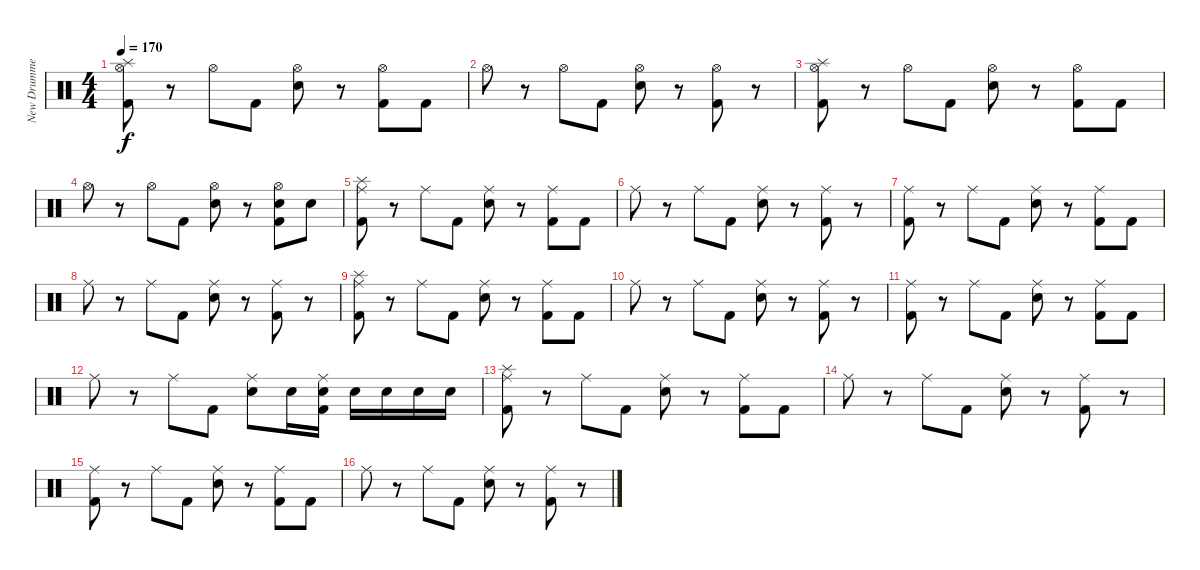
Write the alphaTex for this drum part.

\track ("New Drummer" "New Drumme") {instrument percussion}
\staff {score}
\articulation defaults
\ts (4 4)
\tempo 170
\clef neutral
\ks c
("Hi-Hat (open)" "Splash (hit)" "Kick (hit) 2").8{dy f} r.8 "Hi-Hat (open)".8 "Kick (hit) 2".8 ("Hi-Hat (open)" "Electric Snare (hit)").8 r.8 ("Hi-Hat (open)" "Kick (hit) 2").8 "Kick (hit) 2".8 |
"Hi-Hat (open)".8 r.8 "Hi-Hat (open)".8 "Kick (hit) 2".8 ("Hi-Hat (open)" "Electric Snare (hit)").8 r.8 ("Hi-Hat (open)" "Kick (hit) 2").8 r.8 |
("Hi-Hat (open)" "Splash (hit)" "Kick (hit) 2").8 r.8 "Hi-Hat (open)".8 "Kick (hit) 2".8 ("Hi-Hat (open)" "Electric Snare (hit)").8 r.8 ("Hi-Hat (open)" "Kick (hit) 2").8 "Kick (hit) 2".8 |
"Hi-Hat (open)".8 r.8 "Hi-Hat (open)".8 "Kick (hit) 2".8 ("Hi-Hat (open)" "Electric Snare (hit)").8 r.8 ("Hi-Hat (open)" "Electric Snare (hit)" "Kick (hit) 2").8 "Electric Snare (hit)".8 |
("Ride (middle)" "Splash (hit)" "Kick (hit) 2").8 r.8 "Ride (middle)".8 "Kick (hit) 2".8 ("Ride (middle)" "Electric Snare (hit)").8 r.8 ("Ride (middle)" "Kick (hit) 2").8 "Kick (hit) 2".8 |
"Ride (middle)".8 r.8 "Ride (middle)".8 "Kick (hit) 2".8 ("Ride (middle)" "Electric Snare (hit)").8 r.8 ("Ride (middle)" "Kick (hit) 2").8 r.8 |
("Ride (middle)" "Kick (hit) 2").8 r.8 "Ride (middle)".8 "Kick (hit) 2".8 ("Ride (middle)" "Electric Snare (hit)").8 r.8 ("Ride (middle)" "Kick (hit) 2").8 "Kick (hit) 2".8 |
"Ride (middle)".8 r.8 "Ride (middle)".8 "Kick (hit) 2".8 ("Ride (middle)" "Electric Snare (hit)").8 r.8 ("Ride (middle)" "Kick (hit) 2").8 r.8 |
("Ride (middle)" "Splash (hit)" "Kick (hit) 2").8 r.8 "Ride (middle)".8 "Kick (hit) 2".8 ("Ride (middle)" "Electric Snare (hit)").8 r.8 ("Ride (middle)" "Kick (hit) 2").8 "Kick (hit) 2".8 |
"Ride (middle)".8 r.8 "Ride (middle)".8 "Kick (hit) 2".8 ("Ride (middle)" "Electric Snare (hit)").8 r.8 ("Ride (middle)" "Kick (hit) 2").8 r.8 |
("Ride (middle)" "Kick (hit) 2").8 r.8 "Ride (middle)".8 "Kick (hit) 2".8 ("Ride (middle)" "Electric Snare (hit)").8 r.8 ("Ride (middle)" "Kick (hit) 2").8 "Kick (hit) 2".8 |
"Ride (middle)".8 r.8 "Ride (middle)".8 "Kick (hit) 2".8 ("Ride (middle)" "Electric Snare (hit)").8 "Electric Snare (hit)".16 ("Ride (middle)" "Electric Snare (hit)" "Kick (hit) 2").16 "Electric Snare (hit)".16 "Electric Snare (hit)".16 "Electric Snare (hit)".16 "Electric Snare (hit)".16 |
("Ride (middle)" "Splash (hit)" "Kick (hit) 2").8 r.8 "Ride (middle)".8 "Kick (hit) 2".8 ("Ride (middle)" "Electric Snare (hit)").8 r.8 ("Ride (middle)" "Kick (hit) 2").8 "Kick (hit) 2".8 |
"Ride (middle)".8 r.8 "Ride (middle)".8 "Kick (hit) 2".8 ("Ride (middle)" "Electric Snare (hit)").8 r.8 ("Ride (middle)" "Kick (hit) 2").8 r.8 |
("Ride (middle)" "Kick (hit) 2").8 r.8 "Ride (middle)".8 "Kick (hit) 2".8 ("Ride (middle)" "Electric Snare (hit)").8 r.8 ("Ride (middle)" "Kick (hit) 2").8 "Kick (hit) 2".8 |
"Ride (middle)".8 r.8 "Ride (middle)".8 "Kick (hit) 2".8 ("Ride (middle)" "Electric Snare (hit)").8 r.8 ("Ride (middle)" "Kick (hit) 2").8 r.8
